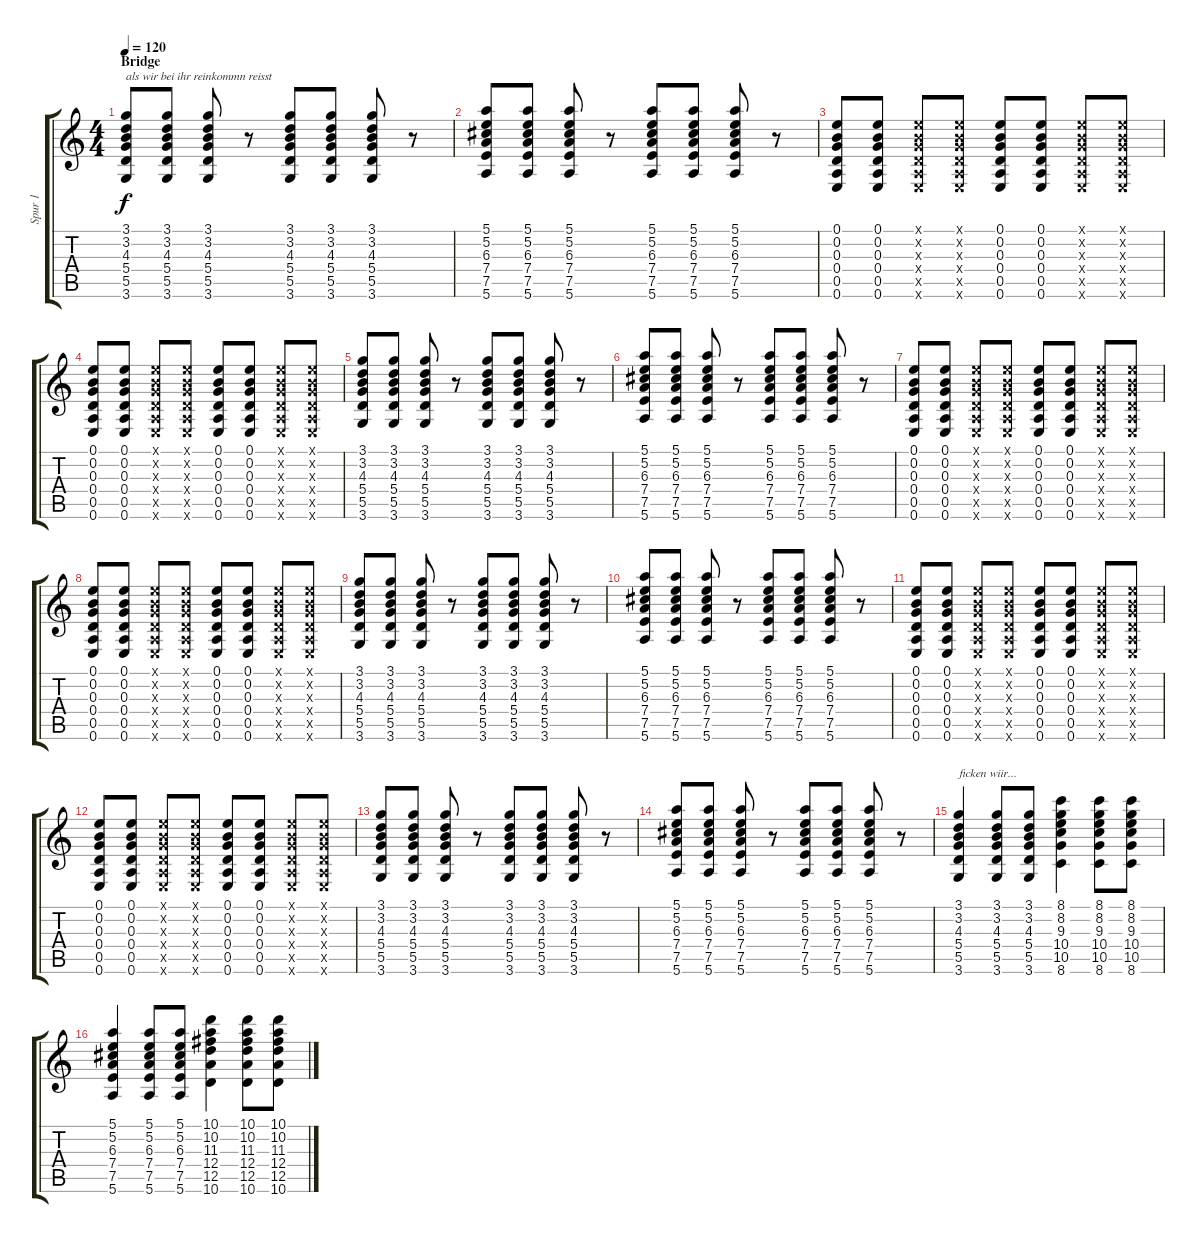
\track ("Spur 1" "Spur 1") {instrument overdrivenguitar}
\staff {score tabs}
\tuning (E4 B3 G3 D3 A2 E2) {hide}
\ts (4 4)
\section ("" "Bridge")
\tempo 120
\clef g2
\ks c
(3.1 3.2 4.3 5.4 5.5 3.6).8{txt "als wir bei ihr reinkommn reisst" dy f} (3.1 3.2 4.3 5.4 5.5 3.6).8 (3.1 3.2 4.3 5.4 5.5 3.6).8 r.8 (3.1 3.2 4.3 5.4 5.5 3.6).8 (3.1 3.2 4.3 5.4 5.5 3.6).8 (3.1 3.2 4.3 5.4 5.5 3.6).8 r.8 |
(5.1 5.2 6.3 7.4 7.5 5.6).8 (5.1 5.2 6.3 7.4 7.5 5.6).8 (5.1 5.2 6.3 7.4 7.5 5.6).8 r.8 (5.1 5.2 6.3 7.4 7.5 5.6).8 (5.1 5.2 6.3 7.4 7.5 5.6).8 (5.1 5.2 6.3 7.4 7.5 5.6).8 r.8 |
(0.1 0.2 0.3 0.4 0.5 0.6).8 (0.1 0.2 0.3 0.4 0.5 0.6).8 (0.1{x} 0.2{x} 0.3{x} 0.4{x} 0.5{x} 0.6{x}).8 (0.1{x} 0.2{x} 0.3{x} 0.4{x} 0.5{x} 0.6{x}).8 (0.1 0.2 0.3 0.4 0.5 0.6).8 (0.1 0.2 0.3 0.4 0.5 0.6).8 (0.1{x} 0.2{x} 0.3{x} 0.4{x} 0.5{x} 0.6{x}).8 (0.1{x} 0.2{x} 0.3{x} 0.4{x} 0.5{x} 0.6{x}).8 |
(0.1 0.2 0.3 0.4 0.5 0.6).8 (0.1 0.2 0.3 0.4 0.5 0.6).8 (0.1{x} 0.2{x} 0.3{x} 0.4{x} 0.5{x} 0.6{x}).8 (0.1{x} 0.2{x} 0.3{x} 0.4{x} 0.5{x} 0.6{x}).8 (0.1 0.2 0.3 0.4 0.5 0.6).8 (0.1 0.2 0.3 0.4 0.5 0.6).8 (0.1{x} 0.2{x} 0.3{x} 0.4{x} 0.5{x} 0.6{x}).8 (0.1{x} 0.2{x} 0.3{x} 0.4{x} 0.5{x} 0.6{x}).8 |
(3.1 3.2 4.3 5.4 5.5 3.6).8 (3.1 3.2 4.3 5.4 5.5 3.6).8 (3.1 3.2 4.3 5.4 5.5 3.6).8 r.8 (3.1 3.2 4.3 5.4 5.5 3.6).8 (3.1 3.2 4.3 5.4 5.5 3.6).8 (3.1 3.2 4.3 5.4 5.5 3.6).8 r.8 |
(5.1 5.2 6.3 7.4 7.5 5.6).8 (5.1 5.2 6.3 7.4 7.5 5.6).8 (5.1 5.2 6.3 7.4 7.5 5.6).8 r.8 (5.1 5.2 6.3 7.4 7.5 5.6).8 (5.1 5.2 6.3 7.4 7.5 5.6).8 (5.1 5.2 6.3 7.4 7.5 5.6).8 r.8 |
(0.1 0.2 0.3 0.4 0.5 0.6).8 (0.1 0.2 0.3 0.4 0.5 0.6).8 (0.1{x} 0.2{x} 0.3{x} 0.4{x} 0.5{x} 0.6{x}).8 (0.1{x} 0.2{x} 0.3{x} 0.4{x} 0.5{x} 0.6{x}).8 (0.1 0.2 0.3 0.4 0.5 0.6).8 (0.1 0.2 0.3 0.4 0.5 0.6).8 (0.1{x} 0.2{x} 0.3{x} 0.4{x} 0.5{x} 0.6{x}).8 (0.1{x} 0.2{x} 0.3{x} 0.4{x} 0.5{x} 0.6{x}).8 |
(0.1 0.2 0.3 0.4 0.5 0.6).8 (0.1 0.2 0.3 0.4 0.5 0.6).8 (0.1{x} 0.2{x} 0.3{x} 0.4{x} 0.5{x} 0.6{x}).8 (0.1{x} 0.2{x} 0.3{x} 0.4{x} 0.5{x} 0.6{x}).8 (0.1 0.2 0.3 0.4 0.5 0.6).8 (0.1 0.2 0.3 0.4 0.5 0.6).8 (0.1{x} 0.2{x} 0.3{x} 0.4{x} 0.5{x} 0.6{x}).8 (0.1{x} 0.2{x} 0.3{x} 0.4{x} 0.5{x} 0.6{x}).8 |
(3.1 3.2 4.3 5.4 5.5 3.6).8 (3.1 3.2 4.3 5.4 5.5 3.6).8 (3.1 3.2 4.3 5.4 5.5 3.6).8 r.8 (3.1 3.2 4.3 5.4 5.5 3.6).8 (3.1 3.2 4.3 5.4 5.5 3.6).8 (3.1 3.2 4.3 5.4 5.5 3.6).8 r.8 |
(5.1 5.2 6.3 7.4 7.5 5.6).8 (5.1 5.2 6.3 7.4 7.5 5.6).8 (5.1 5.2 6.3 7.4 7.5 5.6).8 r.8 (5.1 5.2 6.3 7.4 7.5 5.6).8 (5.1 5.2 6.3 7.4 7.5 5.6).8 (5.1 5.2 6.3 7.4 7.5 5.6).8 r.8 |
(0.1 0.2 0.3 0.4 0.5 0.6).8 (0.1 0.2 0.3 0.4 0.5 0.6).8 (0.1{x} 0.2{x} 0.3{x} 0.4{x} 0.5{x} 0.6{x}).8 (0.1{x} 0.2{x} 0.3{x} 0.4{x} 0.5{x} 0.6{x}).8 (0.1 0.2 0.3 0.4 0.5 0.6).8 (0.1 0.2 0.3 0.4 0.5 0.6).8 (0.1{x} 0.2{x} 0.3{x} 0.4{x} 0.5{x} 0.6{x}).8 (0.1{x} 0.2{x} 0.3{x} 0.4{x} 0.5{x} 0.6{x}).8 |
(0.1 0.2 0.3 0.4 0.5 0.6).8 (0.1 0.2 0.3 0.4 0.5 0.6).8 (0.1{x} 0.2{x} 0.3{x} 0.4{x} 0.5{x} 0.6{x}).8 (0.1{x} 0.2{x} 0.3{x} 0.4{x} 0.5{x} 0.6{x}).8 (0.1 0.2 0.3 0.4 0.5 0.6).8 (0.1 0.2 0.3 0.4 0.5 0.6).8 (0.1{x} 0.2{x} 0.3{x} 0.4{x} 0.5{x} 0.6{x}).8 (0.1{x} 0.2{x} 0.3{x} 0.4{x} 0.5{x} 0.6{x}).8 |
(3.1 3.2 4.3 5.4 5.5 3.6).8 (3.1 3.2 4.3 5.4 5.5 3.6).8 (3.1 3.2 4.3 5.4 5.5 3.6).8 r.8 (3.1 3.2 4.3 5.4 5.5 3.6).8 (3.1 3.2 4.3 5.4 5.5 3.6).8 (3.1 3.2 4.3 5.4 5.5 3.6).8 r.8 |
(5.1 5.2 6.3 7.4 7.5 5.6).8 (5.1 5.2 6.3 7.4 7.5 5.6).8 (5.1 5.2 6.3 7.4 7.5 5.6).8 r.8 (5.1 5.2 6.3 7.4 7.5 5.6).8 (5.1 5.2 6.3 7.4 7.5 5.6).8 (5.1 5.2 6.3 7.4 7.5 5.6).8 r.8 |
(3.1 3.2 4.3 5.4 5.5 3.6).4{txt "ficken wiir..."} (3.1 3.2 4.3 5.4 5.5 3.6).8 (3.1 3.2 4.3 5.4 5.5 3.6).8 (8.1 8.2 9.3 10.4 10.5 8.6).4 (8.1 8.2 9.3 10.4 10.5 8.6).8 (8.1 8.2 9.3 10.4 10.5 8.6).8 |
(5.1 5.2 6.3 7.4 7.5 5.6).4 (5.1 5.2 6.3 7.4 7.5 5.6).8 (5.1 5.2 6.3 7.4 7.5 5.6).8 (10.1 10.2 11.3 12.4 12.5 10.6).4 (10.1 10.2 11.3 12.4 12.5 10.6).8 (10.1 10.2 11.3 12.4 12.5 10.6).8
